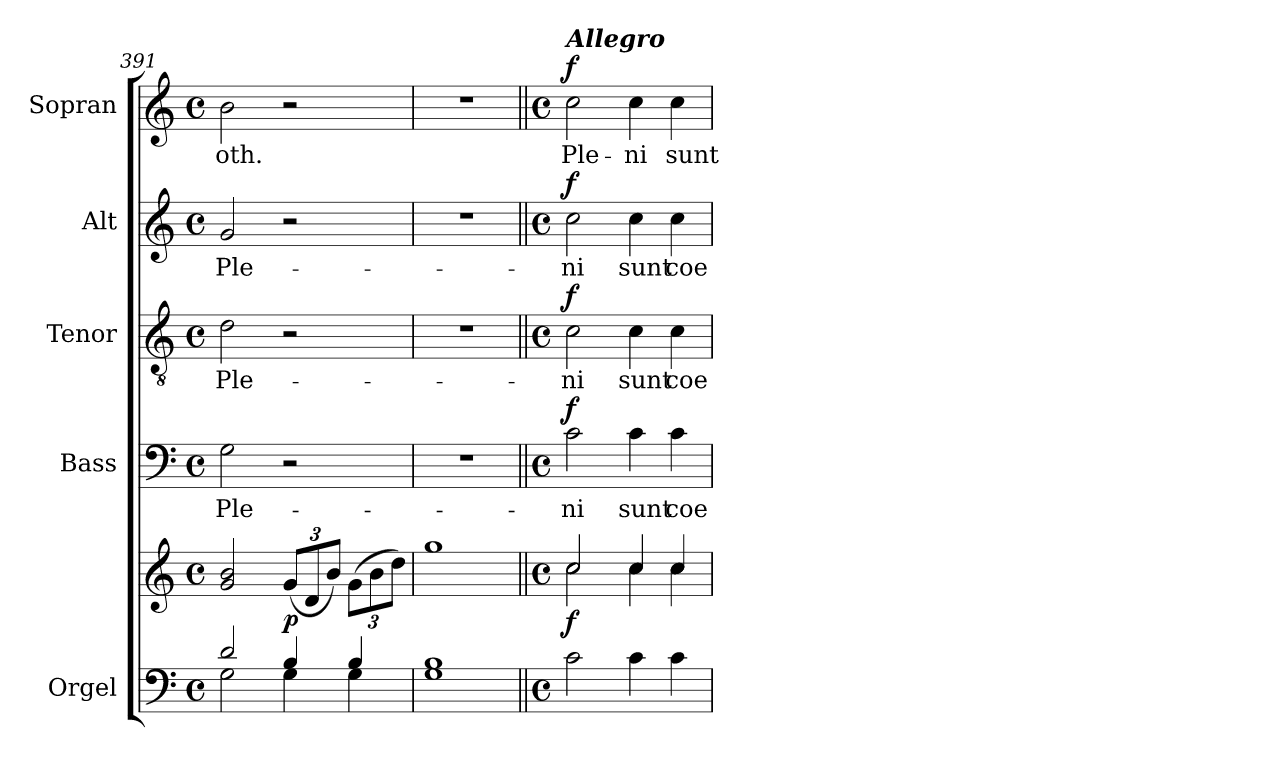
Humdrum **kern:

**kern	**kern	**dynam	**kern	**text	**dynam	**kern	**text	**dynam	**kern	**text	**dynam	**kern	**text	**dynam
*part5	*part5	*part5	*part4	*part4	*part4	*part3	*part3	*part3	*part2	*part2	*part2	*part1	*part1	*part1
*staff6	*staff5	*staff5/6	*staff4	*staff4	*staff4	*staff3	*staff3	*staff3	*staff2	*staff2	*staff2	*staff1	*staff1	*staff1
*I"Orgel	*	*	*I"Bass	*	*	*I"Tenor	*	*	*I"Alt	*	*	*I"Sopran	*	*
*I'Org.	*	*	*I'B.	*	*	*I'T.	*	*	*I'A.	*	*	*I'S.	*	*
*clefF4	*clefG2	*	*clefF4	*	*	*clefGv2	*	*	*clefG2	*	*	*clefG2	*	*
*k[]	*k[]	*	*k[]	*	*	*k[]	*	*	*k[]	*	*	*k[]	*	*
*C:	*C:	*	*C:	*	*	*C:	*	*	*C:	*	*	*C:	*	*
*M4/4	*M4/4	*	*M4/4	*	*	*M4/4	*	*	*M4/4	*	*	*M4/4	*	*
*met(c)	*met(c)	*	*met(c)	*	*	*met(c)	*	*	*met(c)	*	*	*met(c)	*	*
=391	=391	=391	=391	=391	=391	=391	=391	=391	=391	=391	=391	=391	=391	=391
*^	*	*	*	*	*	*	*	*	*	*	*	*	*	*
!	!	!	!	!	!LO:LY:b	!	!	!LO:LY:b	!	!	!LO:LY:b	!	!	!LO:LY:b	!
2d/	2G\	2g/ 2b/	.	2G\	Ple-	.	2d\	Ple-	.	2g/	Ple-	.	2b\	-oth.	.
!	!	!	!LO:DY:b	!	!	!	!	!	!	!	!	!	!	!	!
4B/	4G\	(<12g/L	p	2r	.	.	2r	.	.	2r	.	.	2r	.	.
.	.	12d/	.	.	.	.	.	.	.	.	.	.	.	.	.
.	.	12b/J)	.	.	.	.	.	.	.	.	.	.	.	.	.
4B/	4G\	(>12g\L	.	.	.	.	.	.	.	.	.	.	.	.	.
.	.	12b\	.	.	.	.	.	.	.	.	.	.	.	.	.
.	.	12dd\J)	.	.	.	.	.	.	.	.	.	.	.	.	.
=392	=392	=392	=392	=392	=392	=392	=392	=392	=392	=392	=392	=392	=392	=392	=392
1B	1G	1gg	.	1r	.	.	1r	.	.	1r	.	.	1r	.	.
*v	*v	*	*	*	*	*	*	*	*	*	*	*	*	*	*
!!LO:LB:g=z
=393||	=393||	=393||	=393||	=393||	=393||	=393||	=393||	=393||	=393||	=393||	=393||	=393||	=393||	=393||
*M4/4	*M4/4	*	*M4/4	*	*	*M4/4	*	*	*M4/4	*	*	*M4/4	*	*
*met(c)	*met(c)	*	*met(c)	*	*	*met(c)	*	*	*met(c)	*	*	*met(c)	*	*
*^	*^	*	*	*	*	*	*	*	*	*	*	*	*	*
!	!	!	!	!	!	!	!	!	!	!	!	!	!	!LO:TX:a:Bi:t=Allegro	!	!
!	!	!	!	!LO:DY:b	!	!LO:LY:b	!LO:DY:a	!	!LO:LY:b	!LO:DY:a	!	!LO:LY:b	!LO:DY:a	!	!LO:LY:b	!LO:DY:a
*v	*v	*	*	*	*	*	*	*	*	*	*	*	*	*	*	*
2c\	2cc/	2cc\	f	2c\	-ni	f	2c\	-ni	f	2cc\	-ni	f	2cc\	Ple-	f
!	!	!	!	!	!LO:LY:b	!	!	!LO:LY:b	!	!	!LO:LY:b	!	!	!LO:LY:b	!
4c\	4cc/	4cc\	.	4c\	sunt	.	4c\	sunt	.	4cc\	sunt	.	4cc\	-ni	.
!	!	!	!	!	!LO:LY:b	!	!	!LO:LY:b	!	!	!LO:LY:b	!	!	!LO:LY:b	!
4c\	4cc/	4cc\	.	4c\	coe-	.	4c\	coe-	.	4cc\	coe-	.	4cc\	sunt	.
*	*v	*v	*	*	*	*	*	*	*	*	*	*	*	*	*
=	=	=	=	=	=	=	=	=	=	=	=	=	=	=
*-	*-	*-	*-	*-	*-	*-	*-	*-	*-	*-	*-	*-	*-	*-
